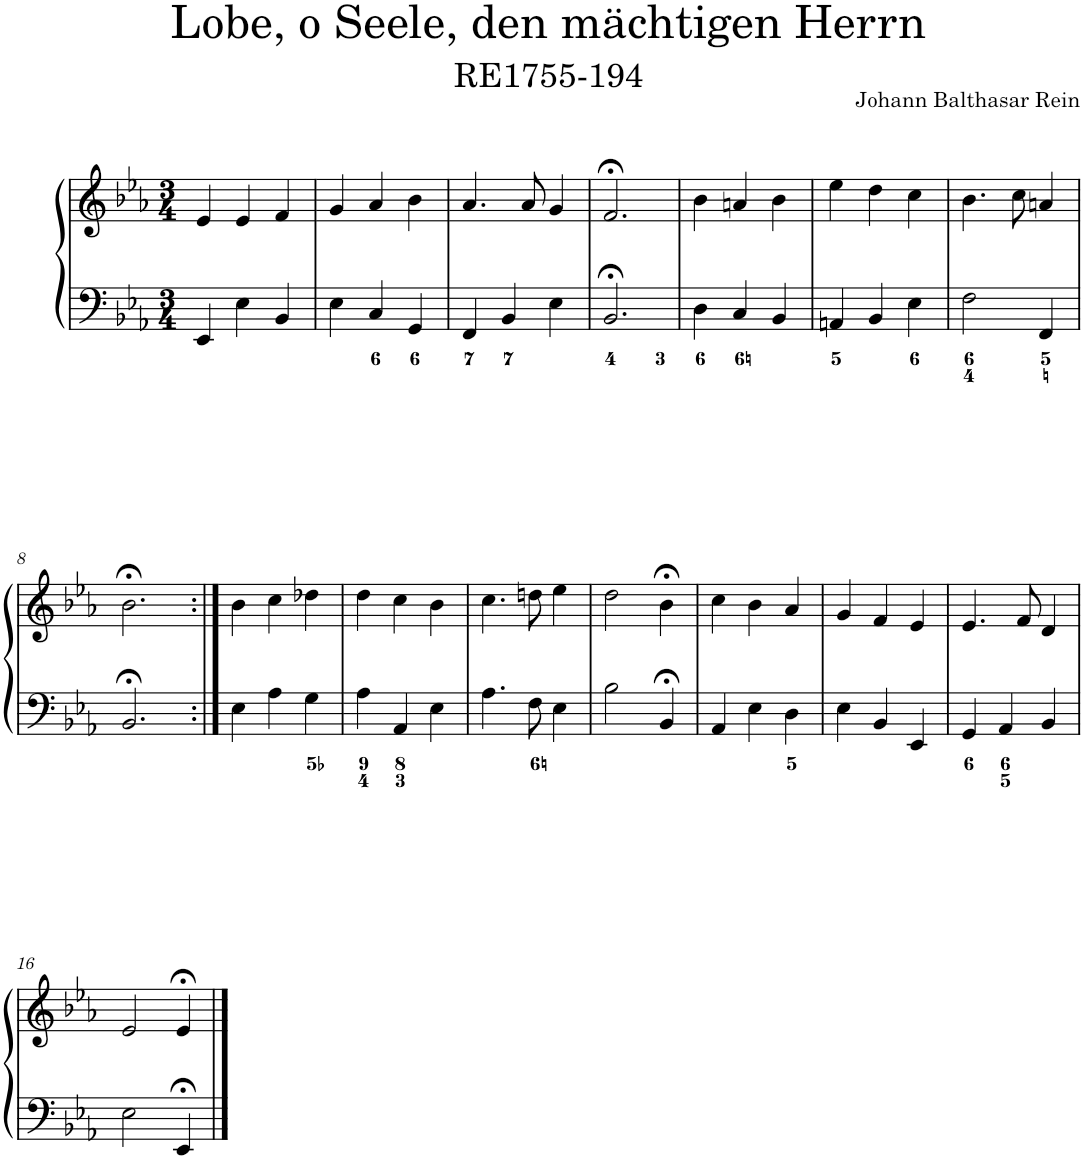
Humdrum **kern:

**kern	**kern
*part1	*part1
*staff2	*staff1
*I"Piano	*
*I'Pno.	*
*clefF4	*clefG2
*k[b-e-a-]	*k[b-e-a-]
*M3/4	*M3/4
=1	=1
4EE-/	4e-/
4E-\	4e-/
4BB-/	4f/
=2	=2
4E-\	4g/
4C/	4a-/
4GG/	4b-\
=3	=3
4FF/	4.a-/
4BB-/	.
.	8a-/
4E-\	4g/
=4	=4
2.BB-;</	2.f;</
=5	=5
4D\	4b-\
4C/	4an/
4BB-/	4b-\
=6	=6
4AAn/	4ee-\
4BB-/	4dd\
4E-\	4cc\
=7	=7
2F\	4.b-\
.	8cc\
4FF/	4an/
!!LO:LB:g=z
=8	=8
2.BB-;</	2.b-;<\
=9:|!	=9:|!
4E-\	4b-\
4A-\	4cc\
4G\	4dd-X\
=10	=10
4A-\	4dd\
4AA-/	4cc\
4E-\	4b-\
=11	=11
4.A-\	4.cc\
8F\	8ddn\
4E-\	4ee-\
=12	=12
2B-\	2dd\
4BB-;</	4b-;<\
=13	=13
4AA-/	4cc\
4E-\	4b-\
4D\	4a-/
=14	=14
4E-\	4g/
4BB-/	4f/
4EE-/	4e-/
=15	=15
4GG/	4.e-/
4AA-/	.
.	8f/
4BB-/	4d/
!!LO:LB:g=z
=16	=16
2E-\	2e-/
4EE-;</	4e-;</
==	==
*-	*-
